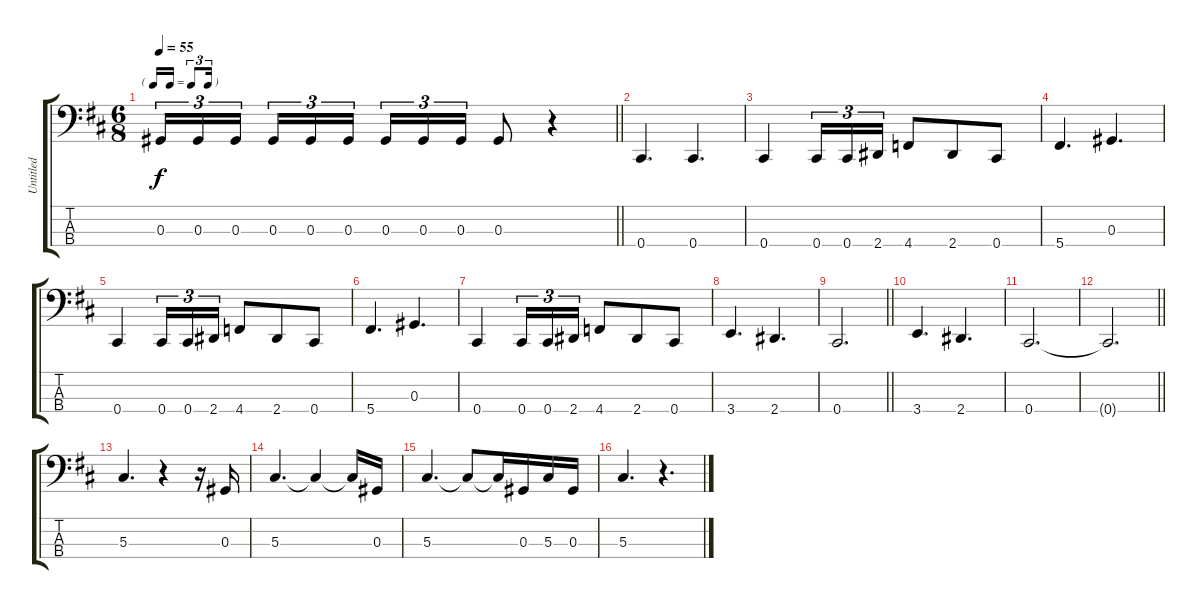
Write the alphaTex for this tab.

\track ("Untitled" "Untitled") {instrument electricbasspick}
\staff {score tabs}
\tuning (Gb2 Db2 Ab1 Db1) {hide}
\ts (6 8)
\tf triplet16th
\tempo 55
\clef f4
\barLineRight lightlight
\ks d
0.3.16{tu (3 2) dy f} 0.3.16{tu (3 2)} 0.3.16{tu (3 2) beam splitsecondary} 0.3.16{tu (3 2)} 0.3.16{tu (3 2)} 0.3.16{tu (3 2) beam splitsecondary} 0.3.16{tu (3 2)} 0.3.16{tu (3 2)} 0.3.16{tu (3 2)} 0.3.8 r.4 |
\section ("" " ")
0.4.4{d} 0.4.4{d} |
0.4.4 0.4.16{tu (3 2)} 0.4.16{tu (3 2)} 2.4.16{tu (3 2)} 4.4.8 2.4.8 0.4.8 |
5.4.4{d} 0.3.4{d} |
0.4.4 0.4.16{tu (3 2)} 0.4.16{tu (3 2)} 2.4.16{tu (3 2)} 4.4.8 2.4.8 0.4.8 |
5.4.4{d} 0.3.4{d} |
0.4.4 0.4.16{tu (3 2)} 0.4.16{tu (3 2)} 2.4.16{tu (3 2)} 4.4.8 2.4.8 0.4.8 |
3.4.4{d} 2.4.4{d} |
\barLineRight lightlight
0.4.2{d} |
3.4.4{d} 2.4.4{d} |
0.4.2{d} |
\barLineRight lightlight
0.4{t}.2{d} |
5.3.4{d} r.4 r.16 0.3.16 |
5.3.4{d} 5.3{t}.4 5.3{t}.16 0.3.16 |
5.3.4{d} 5.3{t}.8 5.3{t}.16 0.3.16 5.3.16 0.3.16 |
5.3.4{d} r.4{d}
